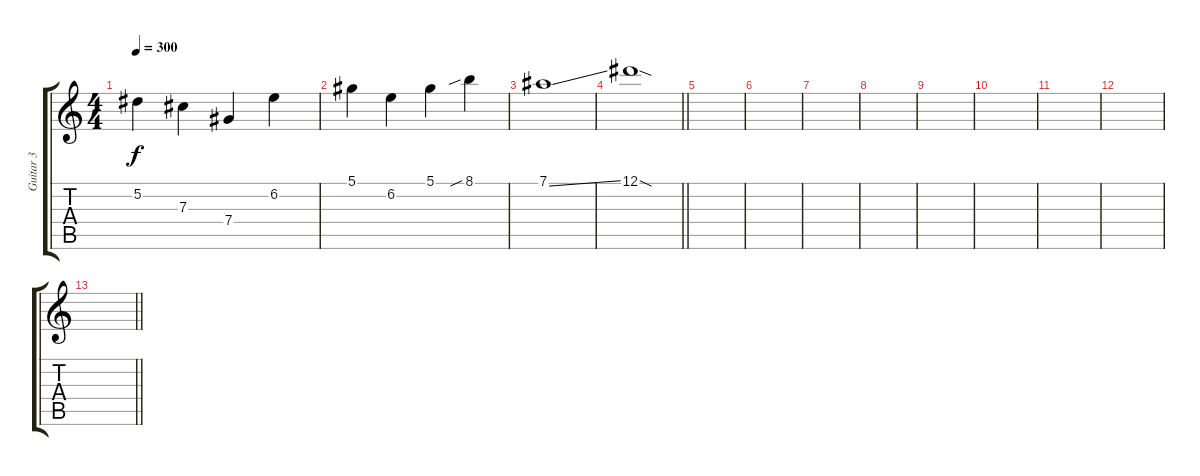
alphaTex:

\track ("Guitar 3" "Guitar 3") {instrument distortionguitar}
\staff {score tabs}
\tuning (Eb4 Bb3 Gb3 Db3 Ab2 Eb2) {hide}
\ts (4 4)
\tempo 300
\clef g2
\ks c
5.2.4{dy f} 7.3.4 7.4.4 6.2.4 |
5.1.4 6.2.4 5.1.4 8.1{sib}.4 |
7.1{ss}.1 |
\barLineRight lightlight
12.1{sod}.1 |
|
|
|
|
|
|
|
|
\barLineRight lightlight
